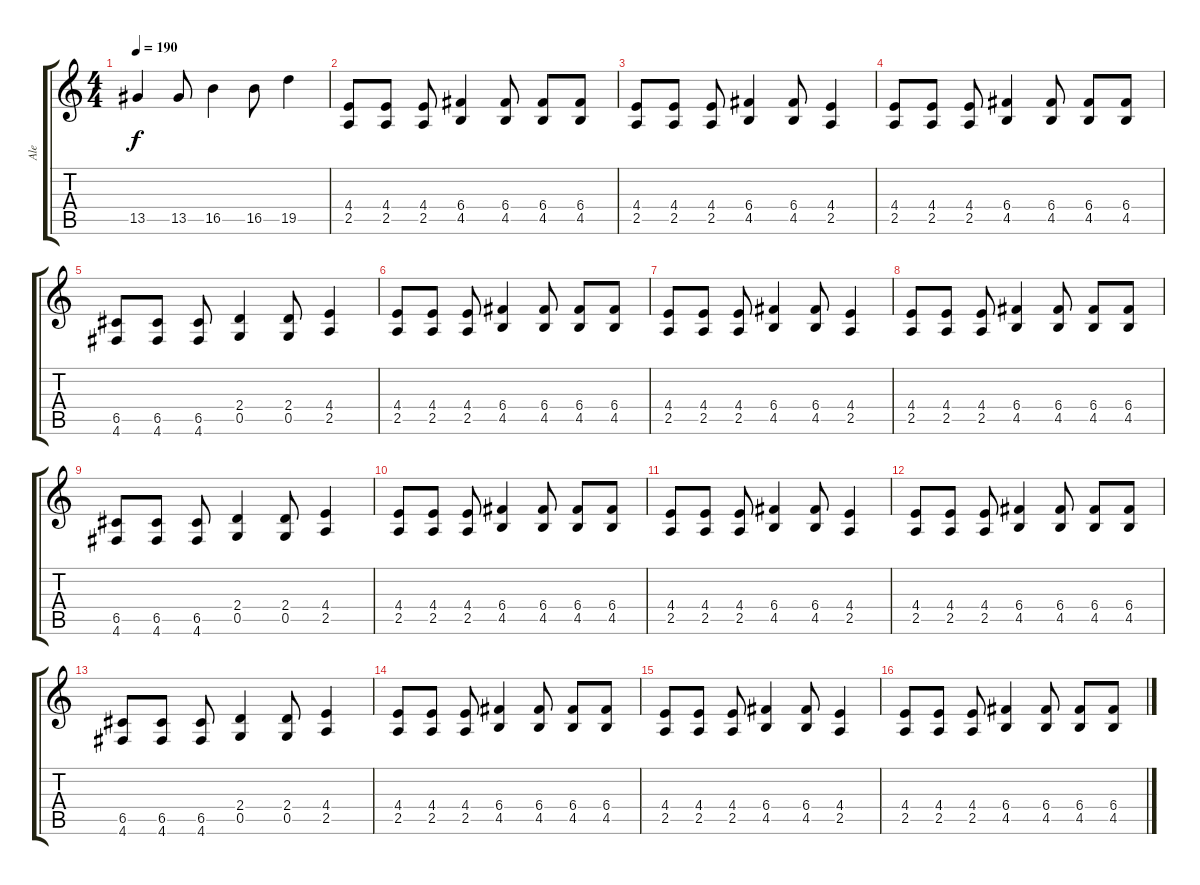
\track ("Ale" "Ale") {instrument overdrivenguitar}
\staff {score tabs}
\tuning (D4 A3 F3 C3 G2 D2) {hide}
\ts (4 4)
\tempo 190
\clef g2
\ks c
13.5.4{dy f} 13.5.8 16.5.4 16.5.8 19.5.4 |
(4.4 2.5).8 (4.4 2.5).8 (4.4 2.5).8 (6.4 4.5).4 (6.4 4.5).8 (6.4 4.5).8 (6.4 4.5).8 |
(4.4 2.5).8 (4.4 2.5).8 (4.4 2.5).8 (6.4 4.5).4 (6.4 4.5).8 (4.4 2.5).4 |
(4.4 2.5).8 (4.4 2.5).8 (4.4 2.5).8 (6.4 4.5).4 (6.4 4.5).8 (6.4 4.5).8 (6.4 4.5).8 |
(6.5 4.6).8 (6.5 4.6).8 (6.5 4.6).8 (2.4 0.5).4 (2.4 0.5).8 (4.4 2.5).4 |
(4.4 2.5).8 (4.4 2.5).8 (4.4 2.5).8 (6.4 4.5).4 (6.4 4.5).8 (6.4 4.5).8 (6.4 4.5).8 |
(4.4 2.5).8 (4.4 2.5).8 (4.4 2.5).8 (6.4 4.5).4 (6.4 4.5).8 (4.4 2.5).4 |
(4.4 2.5).8 (4.4 2.5).8 (4.4 2.5).8 (6.4 4.5).4 (6.4 4.5).8 (6.4 4.5).8 (6.4 4.5).8 |
(6.5 4.6).8 (6.5 4.6).8 (6.5 4.6).8 (2.4 0.5).4 (2.4 0.5).8 (4.4 2.5).4 |
(4.4 2.5).8 (4.4 2.5).8 (4.4 2.5).8 (6.4 4.5).4 (6.4 4.5).8 (6.4 4.5).8 (6.4 4.5).8 |
(4.4 2.5).8 (4.4 2.5).8 (4.4 2.5).8 (6.4 4.5).4 (6.4 4.5).8 (4.4 2.5).4 |
(4.4 2.5).8 (4.4 2.5).8 (4.4 2.5).8 (6.4 4.5).4 (6.4 4.5).8 (6.4 4.5).8 (6.4 4.5).8 |
(6.5 4.6).8 (6.5 4.6).8 (6.5 4.6).8 (2.4 0.5).4 (2.4 0.5).8 (4.4 2.5).4 |
(4.4 2.5).8 (4.4 2.5).8 (4.4 2.5).8 (6.4 4.5).4 (6.4 4.5).8 (6.4 4.5).8 (6.4 4.5).8 |
(4.4 2.5).8 (4.4 2.5).8 (4.4 2.5).8 (6.4 4.5).4 (6.4 4.5).8 (4.4 2.5).4 |
(4.4 2.5).8 (4.4 2.5).8 (4.4 2.5).8 (6.4 4.5).4 (6.4 4.5).8 (6.4 4.5).8 (6.4 4.5).8
